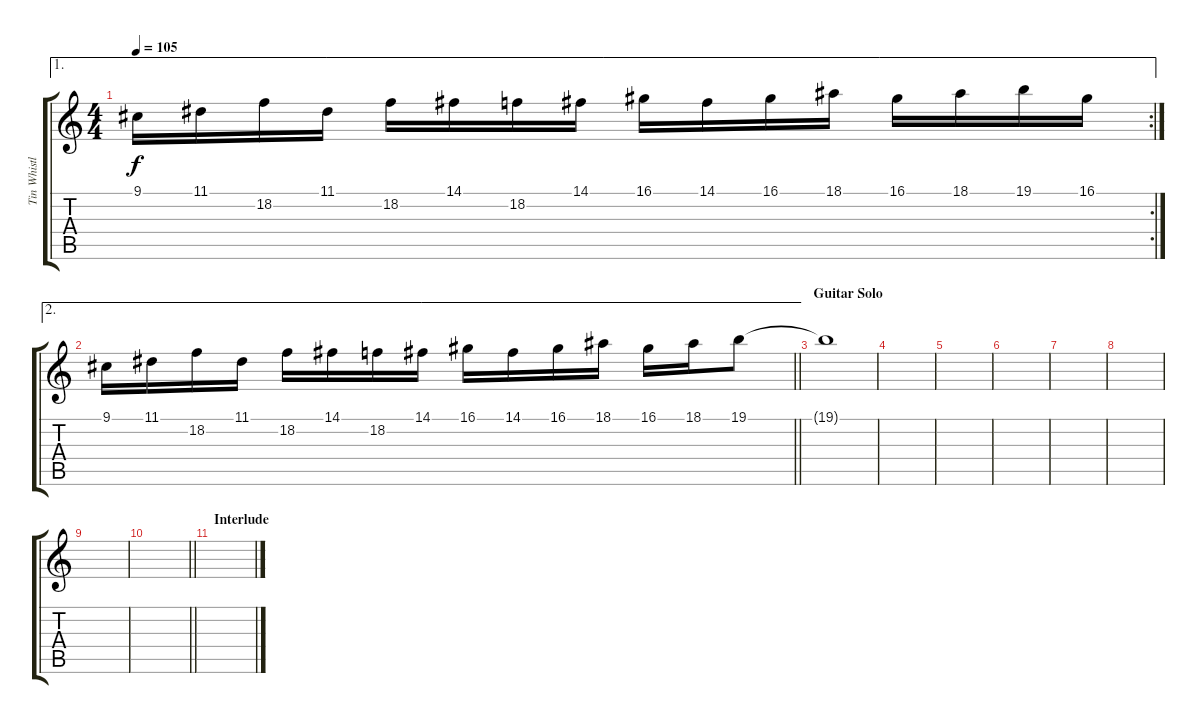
\track ("Tin Whistle" "Tin Whistl") {instrument whistle}
\staff {score tabs}
\tuning (E4 B3 G3 D3 A2 E2) {hide}
\ae 1
\rc 2
\ts (4 4)
\tempo 105
\clef g2
\ks c
9.1.16{dy f} 11.1.16 18.2.16 11.1.16 18.2.16 14.1.16 18.2.16 14.1.16 16.1.16 14.1.16 16.1.16 18.1.16 16.1.16 18.1.16 19.1.16 16.1.16 |
\ae 2
\barLineRight lightlight
9.1.16 11.1.16 18.2.16 11.1.16 18.2.16 14.1.16 18.2.16 14.1.16 16.1.16 14.1.16 16.1.16 18.1.16 16.1.16 18.1.16 19.1.8 |
\section ("" "Guitar Solo")
19.1{t}.1 |
|
|
|
|
|
|
\barLineRight lightlight
|
\section ("" "Interlude")
